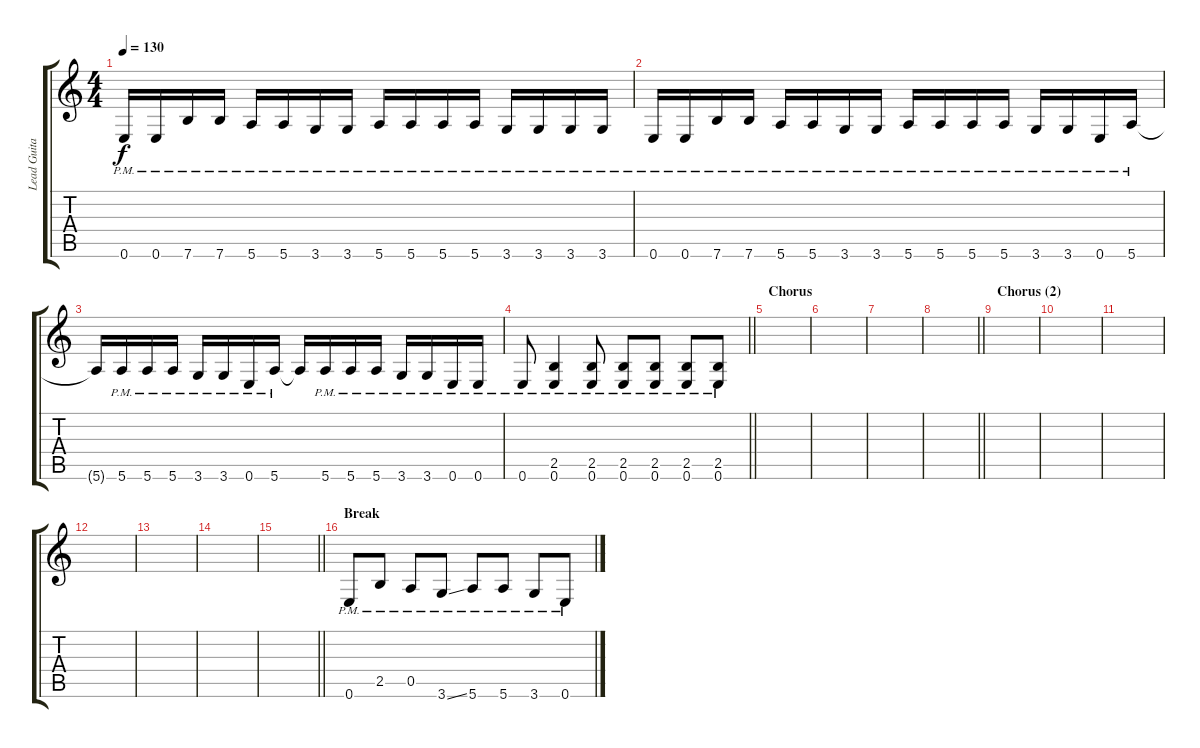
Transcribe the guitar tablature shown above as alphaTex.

\track ("Lead Guitar" "Lead Guita") {instrument distortionguitar}
\staff {score tabs}
\tuning (E4 B3 G3 D3 A2 E2) {hide}
\ts (4 4)
\tempo 130
\clef g2
\ks c
0.6{pm}.16{dy f} 0.6{pm}.16 7.6{pm}.16 7.6{pm}.16 5.6{pm}.16 5.6{pm}.16 3.6{pm}.16 3.6{pm}.16 5.6{pm}.16 5.6{pm}.16 5.6{pm}.16 5.6{pm}.16 3.6{pm}.16 3.6{pm}.16 3.6{pm}.16 3.6{pm}.16 |
0.6{pm}.16 0.6{pm}.16 7.6{pm}.16 7.6{pm}.16 5.6{pm}.16 5.6{pm}.16 3.6{pm}.16 3.6{pm}.16 5.6{pm}.16 5.6{pm}.16 5.6{pm}.16 5.6{pm}.16 3.6{pm}.16 3.6{pm}.16 0.6{pm}.16 5.6{pm}.16 |
5.6{t}.16 5.6{pm}.16 5.6{pm}.16 5.6{pm}.16 3.6{pm}.16 3.6{pm}.16 0.6{pm}.16 5.6{pm}.16 5.6{t}.16 5.6{pm}.16 5.6{pm}.16 5.6{pm}.16 3.6{pm}.16 3.6{pm}.16 0.6{pm}.16 0.6{pm}.16 |
\barLineRight lightlight
0.6{pm}.8 (2.5{pm} 0.6{pm}).4 (2.5{pm} 0.6{pm}).8 (2.5{pm} 0.6{pm}).8 (2.5{pm} 0.6{pm}).8 (2.5{pm} 0.6{pm}).8 (2.5{pm} 0.6{pm}).8 |
\section ("" "Chorus")
|
|
|
\barLineRight lightlight
|
\section ("" "Chorus (2)")
|
|
|
|
|
|
\barLineRight lightlight
|
\section ("" "Break")
0.6{pm}.8 2.5{pm}.8 0.5{pm}.8 3.6{ss pm}.8 5.6{pm}.8 5.6{pm}.8 3.6{pm}.8 0.6{pm}.8
